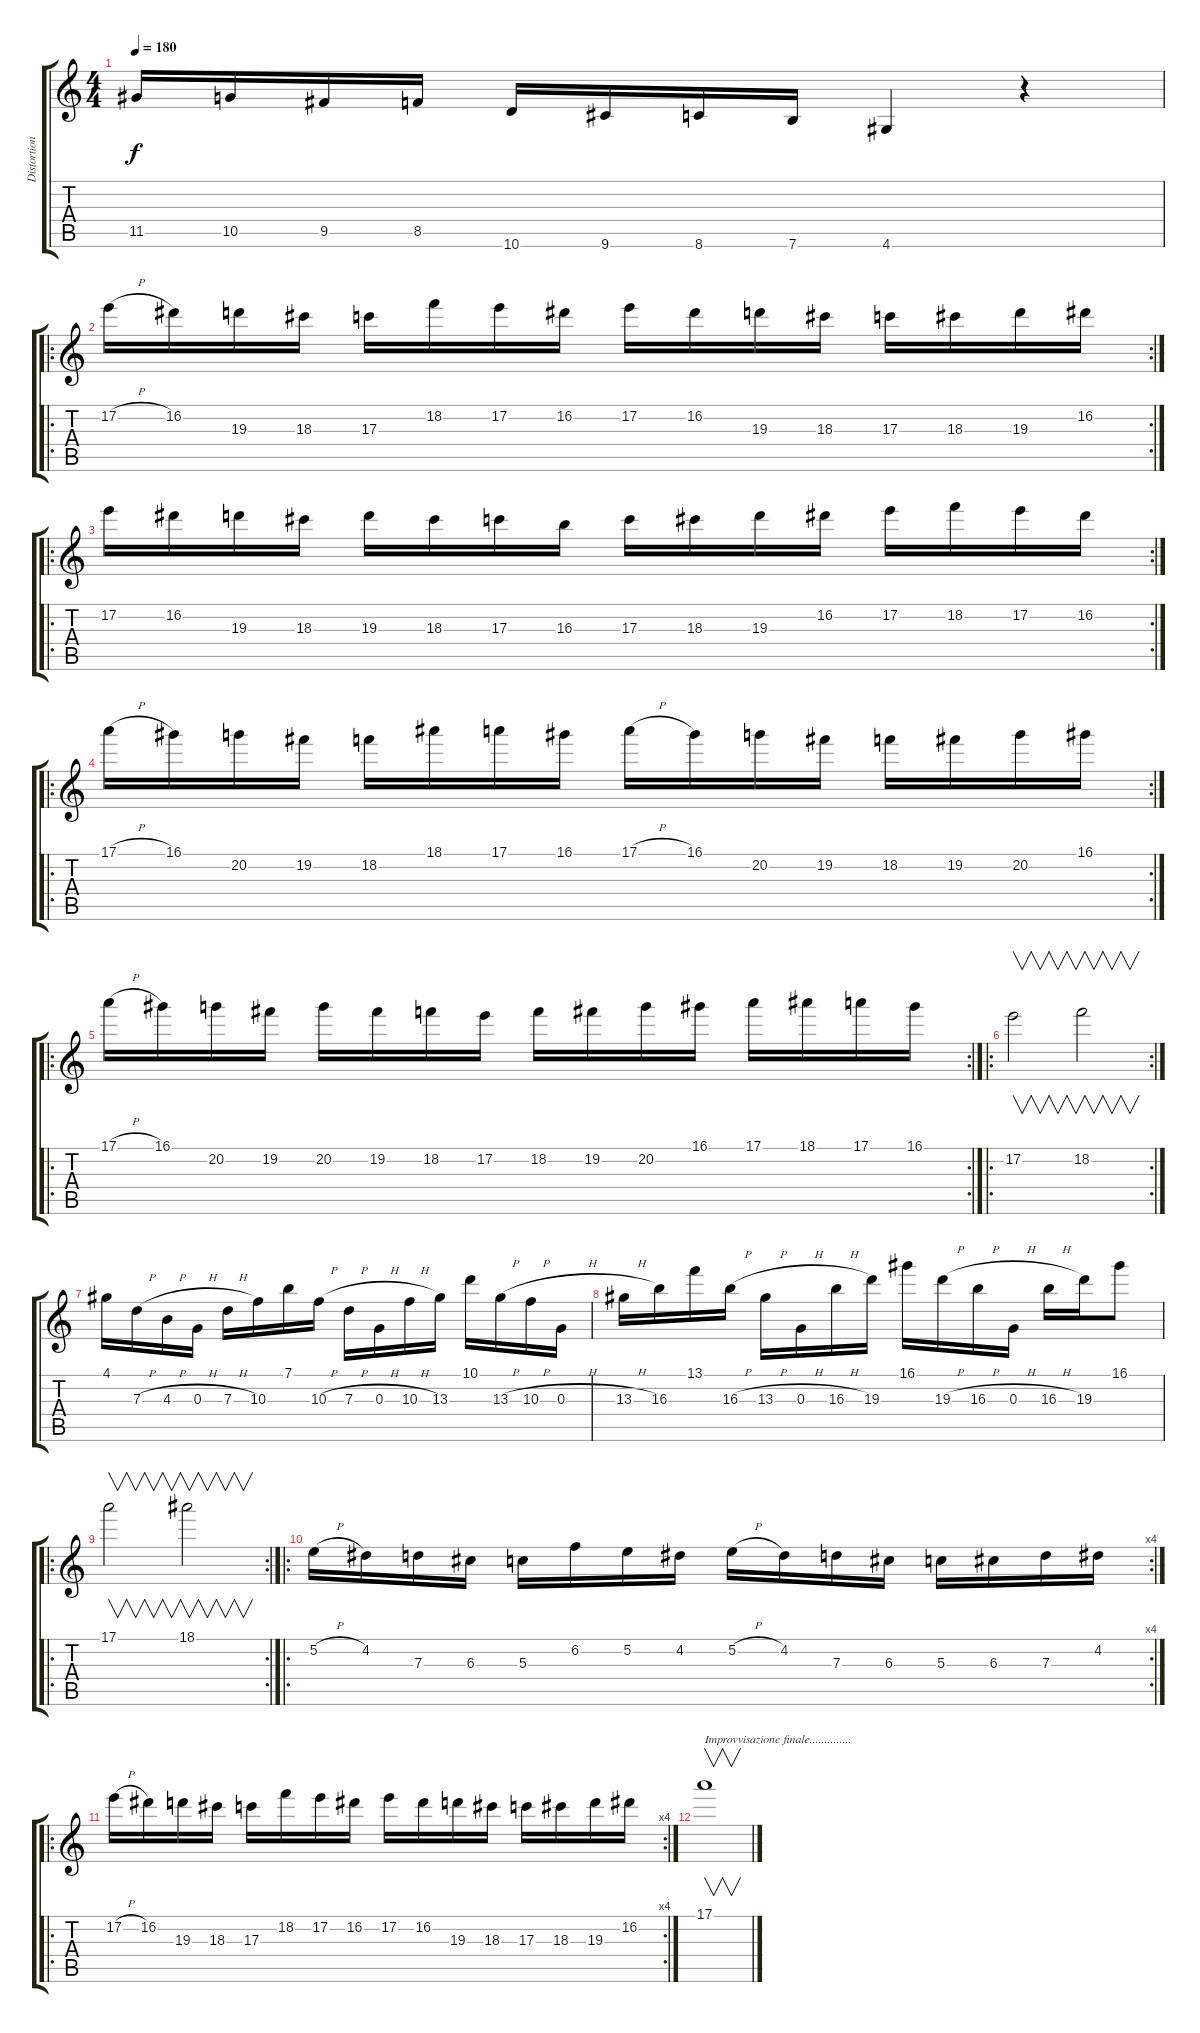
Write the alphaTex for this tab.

\track ("Distortion guitar" "Distortion") {instrument distortionguitar}
\staff {score tabs}
\tuning (E4 B3 G3 D3 A2 E2) {hide}
\ts (4 4)
\tempo 180
\clef g2
\ks c
11.5.16{dy f} 10.5.16 9.5.16 8.5.16 10.6.16 9.6.16 8.6.16 7.6.16 4.6.4 r.4 |
\ro
\rc 2
17.2{h}.16 16.2.16 19.3.16 18.3.16 17.3.16 18.2.16 17.2.16 16.2.16 17.2.16 16.2.16 19.3.16 18.3.16 17.3.16 18.3.16 19.3.16 16.2.16 |
\ro
\rc 2
17.2.16 16.2.16 19.3.16 18.3.16 19.3.16 18.3.16 17.3.16 16.3.16 17.3.16 18.3.16 19.3.16 16.2.16 17.2.16 18.2.16 17.2.16 16.2.16 |
\ro
\rc 2
17.1{h}.16 16.1.16 20.2.16 19.2.16 18.2.16 18.1.16 17.1.16 16.1.16 17.1{h}.16 16.1.16 20.2.16 19.2.16 18.2.16 19.2.16 20.2.16 16.1.16 |
\ro
\rc 2
17.1{h}.16 16.1.16 20.2.16 19.2.16 20.2.16 19.2.16 18.2.16 17.2.16 18.2.16 19.2.16 20.2.16 16.1.16 17.1.16 18.1.16 17.1.16 16.1.16 |
\ro
\rc 2
17.2.2{v} 18.2.2{v} |
4.1.16 7.3{h}.16 4.3{h}.16 0.3{h}.16 7.3{h}.16 10.3.16 7.1.16 10.3{h}.16 7.3{h}.16 0.3{h}.16 10.3{h}.16 13.3.16 10.1.16 13.3{h}.16 10.3{h}.16 0.3{h}.16 |
13.3{h}.16 16.3.16 13.1.16 16.3{h}.16 13.3{h}.16 0.3{h}.16 16.3{h}.16 19.3.16 16.1.16 19.3{h}.16 16.3{h}.16 0.3{h}.16 16.3{h}.16 19.3.16 16.1.8 |
\ro
\rc 2
17.1.2{v} 18.1.2{v} |
\ro
\rc 4
5.2{h}.16 4.2.16 7.3.16 6.3.16 5.3.16 6.2.16 5.2.16 4.2.16 5.2{h}.16 4.2.16 7.3.16 6.3.16 5.3.16 6.3.16 7.3.16 4.2.16 |
\ro
\rc 4
17.2{h}.16 16.2.16 19.3.16 18.3.16 17.3.16 18.2.16 17.2.16 16.2.16 17.2.16 16.2.16 19.3.16 18.3.16 17.3.16 18.3.16 19.3.16 16.2.16 |
17.1.1{v txt "Improvvisazione finale.............."}
